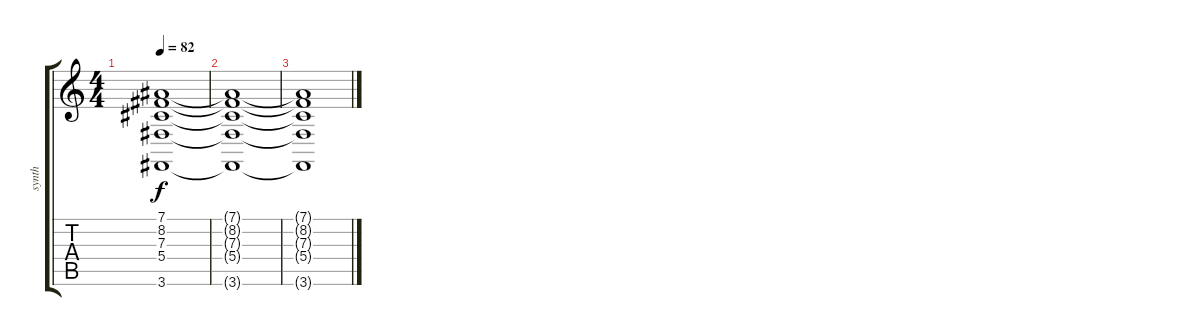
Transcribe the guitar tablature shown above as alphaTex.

\track ("synth" "synth") {instrument stringensemble1}
\staff {score tabs}
\tuning (Eb4 Bb3 Gb3 Db3 Ab2 Eb2) {hide}
\ts (4 4)
\tempo 82
\clef g2
\ks c
(7.1{t} 8.2{t} 7.3{t} 5.4{t} 3.6{t}).1{dy f} |
(7.1{t} 8.2{t} 7.3{t} 5.4{t} 3.6{t}).1 |
(7.1{t} 8.2{t} 7.3{t} 5.4{t} 3.6{t}).1
